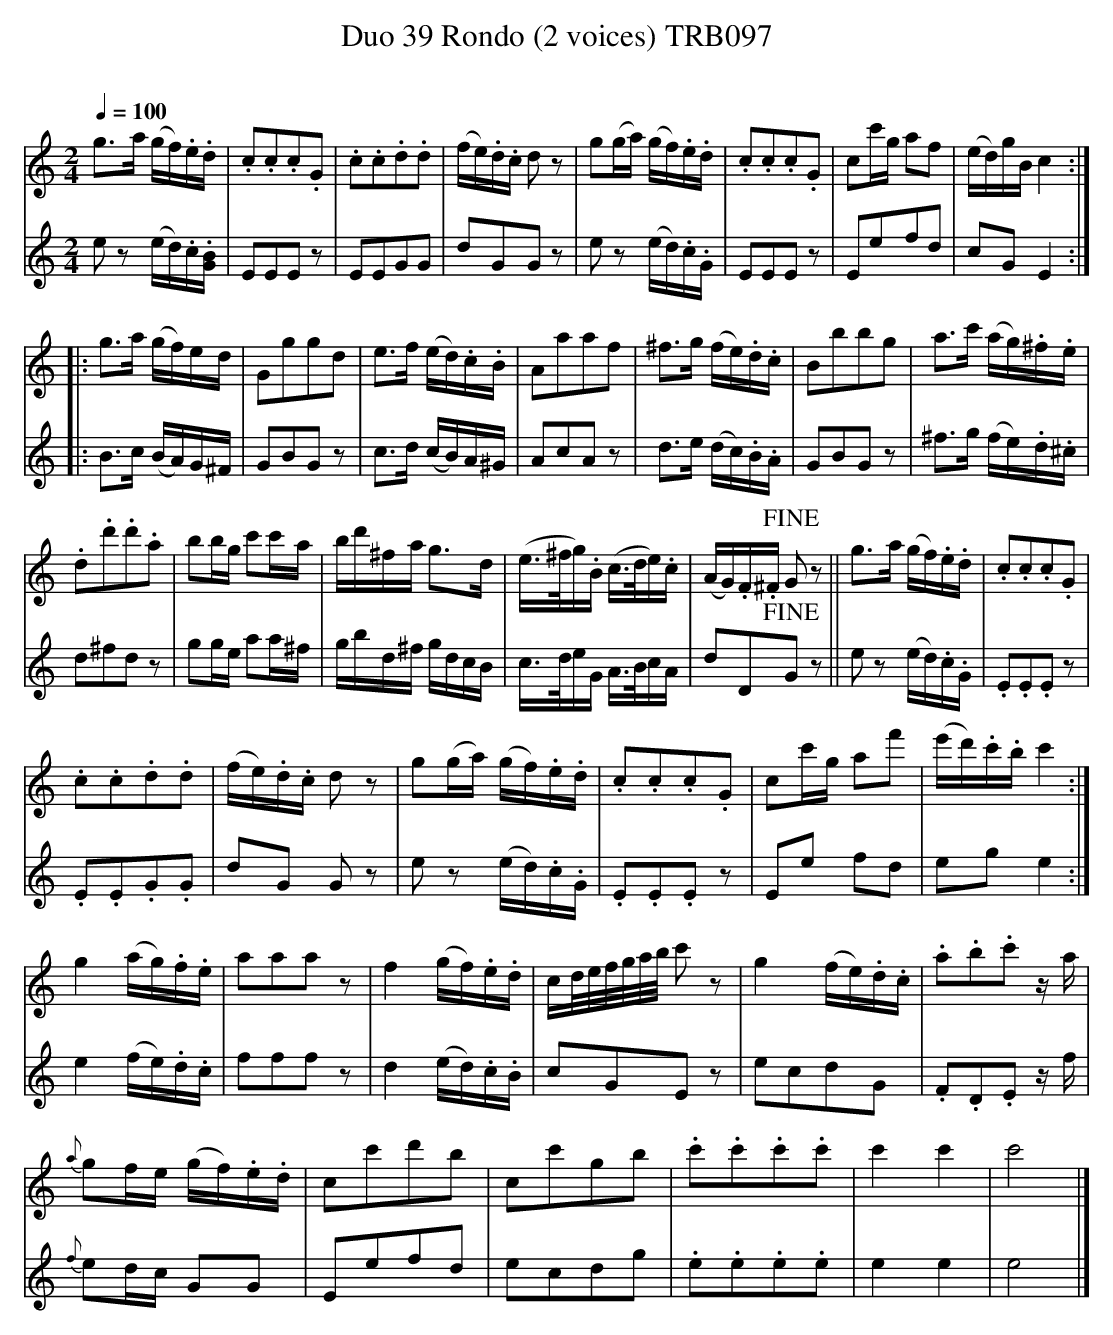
X:1
T:Duo 39 Rondo (2 voices) TRB097
Q:1/4=100
L:1/8
M:2/4
O:
K:C
V:1 treble
V:2 treble
V:1
g>a (g/f/).e/.d/ | .c.c.c.G | .c.c.d.d | (f/e/).d/.c/ d z | g(g/a/) (g/f/).e/.d/ | .c.c.c.G | cc'/g/ af | (e/d/)g/B/ c2 :|
|:g>a (g/f/)e/d/ | Gggd | e>f (e/d/).c/.B/ | Aaaf | ^f>g (f/e/).d/.c/ | Bbbg | a>c' (a/g/).^f/.e/ |
.d.d'.d'.a |bb/g/ c'c'/a/ | b/d'/^f/a/ g>d | (e/>^f/g/).B/ (c/>d/e/).c/ | (A/G/).F/.^F/ !fine!G z || g>a (g/f/).e/.d/ | .c.c.c.G |
.c.c.d.d | (f/e/).d/.c/ d z | g(g/a/) (g/f/).e/.d/ | .c.c.c.G | cc'/g/ af' | (e'/d'/).c'/.b/ c'2 :|
g2 (a/g/).f/.e/ | aaa z | f2 (g/f/).e/.d/ | c/d/4e/4f/4g/4a/4b/4 c' z | g2 (f/e/).d/.c/ | .a.b.c' z/ a/ |
{a}gf/e/ (g/f/).e/.d/ | cc'd'b | cc'gb | .c'.c'.c'.c' | c'2 c'2 | c'4 |]
V:2
e z (e/d/).c/.[BG]/ | EEE z | EEGG | dGG z | e z (e/d/).c/.G/ | EEE z | Eefd | cG E2 :|
|: B>c (B/A/)G/^F/ |GBG z | c>d (c/B/)A/^G/ | AcA z | d>e (d/c/).B/.A/ | GBG z | ^f>g (f/e/).d/.^c/ |
d^fd z | gg/e/ aa/^f/ |g/b/d/^f/ g/d/c/B/ | c/>d/e/G/ A/>B/c/A/ | dD!fine!G z || e z (e/d/).c/.G/ | .E.E.E z |
.E.E.G.G | dG G z |e z (e/d/).c/.G/ | .E.E.E z | Ee fd | eg e2 :|
e2( f/e/).d/.c/ | fff z | d2 (e/d/).c/.B/ | cGE z | ecdG |.F.D.E z/ f/ |
{f}ed/c/ GG | Eefd | ecdg | .e.e.e.e | e2 e2 | e4 |]
